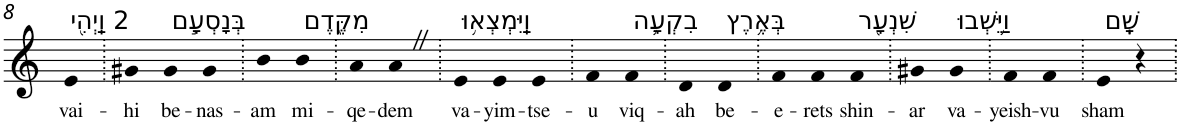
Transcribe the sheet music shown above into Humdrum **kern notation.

**kern	**text
*part1	*part1
*staff1	*staff1
*I"Piano	*
*I'Pno	*
!!LO:PB:g=z
*clefG2	*
*k[]	*
=8	=8
!LO:TX:a:t=2 וַֽיְהִ֖י	!
!	!LO:LY:b
4e	vai-
=9.	=9.
!	!LO:LY:b
4g#X	-hi
!LO:TX:a:t=בְּנָסְעָ֣ם	!
!	!LO:LY:b
4g#	be-
!	!LO:LY:b
4g#	-nas-
=10.	=10.
!	!LO:LY:b
4b	-am
!LO:TX:a:t=מִקֶּ֑דֶם	!
!	!LO:LY:b
4b	mi-
=11.	=11.
!	!LO:LY:b
4a	-qe-
!	!LO:LY:b
4aZ	-dem
=12.	=12.
!LO:TX:a:t=וַֽיִּמְצְא֥וּ	!
!	!LO:LY:b
4e	va-
!	!LO:LY:b
4e	-yim-
!	!LO:LY:b
4e	-tse-
=13.	=13.
!	!LO:LY:b
4f	-u
!LO:TX:a:t=בִקְעָ֛ה	!
!	!LO:LY:b
4f	viq-
=14.	=14.
!	!LO:LY:b
4d	-ah
!LO:TX:a:t=בְּאֶ֥רֶץ	!
!	!LO:LY:b
4d	be-
=15.	=15.
!	!LO:LY:b
4f	-e-
!	!LO:LY:b
4f	-rets
!LO:TX:a:t=שִׁנְעָ֖ר	!
!	!LO:LY:b
4f	shin-
=16.	=16.
!	!LO:LY:b
4g#X	-ar
!LO:TX:a:t=וַיֵּ֥שְׁבוּ	!
!	!LO:LY:b
4g#	va-
=17.	=17.
!	!LO:LY:b
4f	-yeish-
!	!LO:LY:b
4f	-vu
=18.	=18.
!LO:TX:a:t=שָֽׁם	!
!	!LO:LY:b
4e	sham
4r	.
=.	=.
*-	*-
